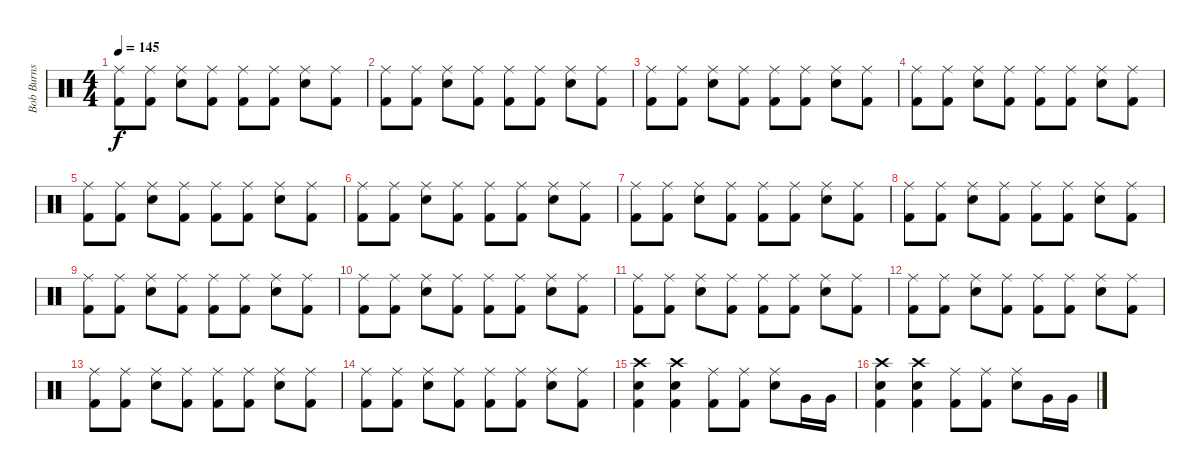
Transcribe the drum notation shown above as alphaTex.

\track ("Bob Burns" "Bob Burns") {instrument percussion}
\staff {score}
\articulation defaults
\ts (4 4)
\tempo 145
\clef neutral
\ks c
("Ride (middle)" "Kick (hit) 2").8{dy f} ("Ride (middle)" "Kick (hit) 2").8 ("Ride (middle)" "Electric Snare (hit)").8 ("Ride (middle)" "Kick (hit) 2").8 ("Ride (middle)" "Kick (hit) 2").8 ("Ride (middle)" "Kick (hit) 2").8 ("Ride (middle)" "Electric Snare (hit)").8 ("Ride (middle)" "Kick (hit) 2").8 |
("Ride (middle)" "Kick (hit) 2").8 ("Ride (middle)" "Kick (hit) 2").8 ("Ride (middle)" "Electric Snare (hit)").8 ("Ride (middle)" "Kick (hit) 2").8 ("Ride (middle)" "Kick (hit) 2").8 ("Ride (middle)" "Kick (hit) 2").8 ("Ride (middle)" "Electric Snare (hit)").8 ("Ride (middle)" "Kick (hit) 2").8 |
("Ride (middle)" "Kick (hit) 2").8 ("Ride (middle)" "Kick (hit) 2").8 ("Ride (middle)" "Electric Snare (hit)").8 ("Ride (middle)" "Kick (hit) 2").8 ("Ride (middle)" "Kick (hit) 2").8 ("Ride (middle)" "Kick (hit) 2").8 ("Ride (middle)" "Electric Snare (hit)").8 ("Ride (middle)" "Kick (hit) 2").8 |
("Ride (middle)" "Kick (hit) 2").8 ("Ride (middle)" "Kick (hit) 2").8 ("Ride (middle)" "Electric Snare (hit)").8 ("Ride (middle)" "Kick (hit) 2").8 ("Ride (middle)" "Kick (hit) 2").8 ("Ride (middle)" "Kick (hit) 2").8 ("Ride (middle)" "Electric Snare (hit)").8 ("Ride (middle)" "Kick (hit) 2").8 |
("Ride (middle)" "Kick (hit) 2").8 ("Ride (middle)" "Kick (hit) 2").8 ("Ride (middle)" "Electric Snare (hit)").8 ("Ride (middle)" "Kick (hit) 2").8 ("Ride (middle)" "Kick (hit) 2").8 ("Ride (middle)" "Kick (hit) 2").8 ("Ride (middle)" "Electric Snare (hit)").8 ("Ride (middle)" "Kick (hit) 2").8 |
("Ride (middle)" "Kick (hit) 2").8 ("Ride (middle)" "Kick (hit) 2").8 ("Ride (middle)" "Electric Snare (hit)").8 ("Ride (middle)" "Kick (hit) 2").8 ("Ride (middle)" "Kick (hit) 2").8 ("Ride (middle)" "Kick (hit) 2").8 ("Ride (middle)" "Electric Snare (hit)").8 ("Ride (middle)" "Kick (hit) 2").8 |
("Ride (middle)" "Kick (hit) 2").8 ("Ride (middle)" "Kick (hit) 2").8 ("Ride (middle)" "Electric Snare (hit)").8 ("Ride (middle)" "Kick (hit) 2").8 ("Ride (middle)" "Kick (hit) 2").8 ("Ride (middle)" "Kick (hit) 2").8 ("Ride (middle)" "Electric Snare (hit)").8 ("Ride (middle)" "Kick (hit) 2").8 |
("Ride (middle)" "Kick (hit) 2").8 ("Ride (middle)" "Kick (hit) 2").8 ("Ride (middle)" "Electric Snare (hit)").8 ("Ride (middle)" "Kick (hit) 2").8 ("Ride (middle)" "Kick (hit) 2").8 ("Ride (middle)" "Kick (hit) 2").8 ("Ride (middle)" "Electric Snare (hit)").8 ("Ride (middle)" "Kick (hit) 2").8 |
("Ride (middle)" "Kick (hit) 2").8 ("Ride (middle)" "Kick (hit) 2").8 ("Ride (middle)" "Electric Snare (hit)").8 ("Ride (middle)" "Kick (hit) 2").8 ("Ride (middle)" "Kick (hit) 2").8 ("Ride (middle)" "Kick (hit) 2").8 ("Ride (middle)" "Electric Snare (hit)").8 ("Ride (middle)" "Kick (hit) 2").8 |
("Ride (middle)" "Kick (hit) 2").8 ("Ride (middle)" "Kick (hit) 2").8 ("Ride (middle)" "Electric Snare (hit)").8 ("Ride (middle)" "Kick (hit) 2").8 ("Ride (middle)" "Kick (hit) 2").8 ("Ride (middle)" "Kick (hit) 2").8 ("Ride (middle)" "Electric Snare (hit)").8 ("Ride (middle)" "Kick (hit) 2").8 |
("Ride (middle)" "Kick (hit) 2").8 ("Ride (middle)" "Kick (hit) 2").8 ("Ride (middle)" "Electric Snare (hit)").8 ("Ride (middle)" "Kick (hit) 2").8 ("Ride (middle)" "Kick (hit) 2").8 ("Ride (middle)" "Kick (hit) 2").8 ("Ride (middle)" "Electric Snare (hit)").8 ("Ride (middle)" "Kick (hit) 2").8 |
("Ride (middle)" "Kick (hit) 2").8 ("Ride (middle)" "Kick (hit) 2").8 ("Ride (middle)" "Electric Snare (hit)").8 ("Ride (middle)" "Kick (hit) 2").8 ("Ride (middle)" "Kick (hit) 2").8 ("Ride (middle)" "Kick (hit) 2").8 ("Ride (middle)" "Electric Snare (hit)").8 ("Ride (middle)" "Kick (hit) 2").8 |
("Ride (middle)" "Kick (hit) 2").8 ("Ride (middle)" "Kick (hit) 2").8 ("Ride (middle)" "Electric Snare (hit)").8 ("Ride (middle)" "Kick (hit) 2").8 ("Ride (middle)" "Kick (hit) 2").8 ("Ride (middle)" "Kick (hit) 2").8 ("Ride (middle)" "Electric Snare (hit)").8 ("Ride (middle)" "Kick (hit) 2").8 |
("Ride (middle)" "Kick (hit) 2").8 ("Ride (middle)" "Kick (hit) 2").8 ("Ride (middle)" "Electric Snare (hit)").8 ("Ride (middle)" "Kick (hit) 2").8 ("Ride (middle)" "Kick (hit) 2").8 ("Ride (middle)" "Kick (hit) 2").8 ("Ride (middle)" "Electric Snare (hit)").8 ("Ride (middle)" "Kick (hit) 2").8 |
("Crash high (hit)" "Electric Snare (hit)" "Kick (hit) 2").4 ("Crash high (hit)" "Electric Snare (hit)" "Kick (hit) 2").4 ("Ride (middle)" "Kick (hit) 2").8 ("Ride (middle)" "Kick (hit) 2").8 ("Ride (middle)" "Electric Snare (hit)").8 "Very Low Tom (hit)".16 "Very Low Tom (hit)".16 |
("Crash high (hit)" "Electric Snare (hit)" "Kick (hit) 2").4 ("Crash high (hit)" "Electric Snare (hit)" "Kick (hit) 2").4 ("Ride (middle)" "Kick (hit) 2").8 ("Ride (middle)" "Kick (hit) 2").8 ("Ride (middle)" "Electric Snare (hit)").8 "Very Low Tom (hit)".16 "Very Low Tom (hit)".16
